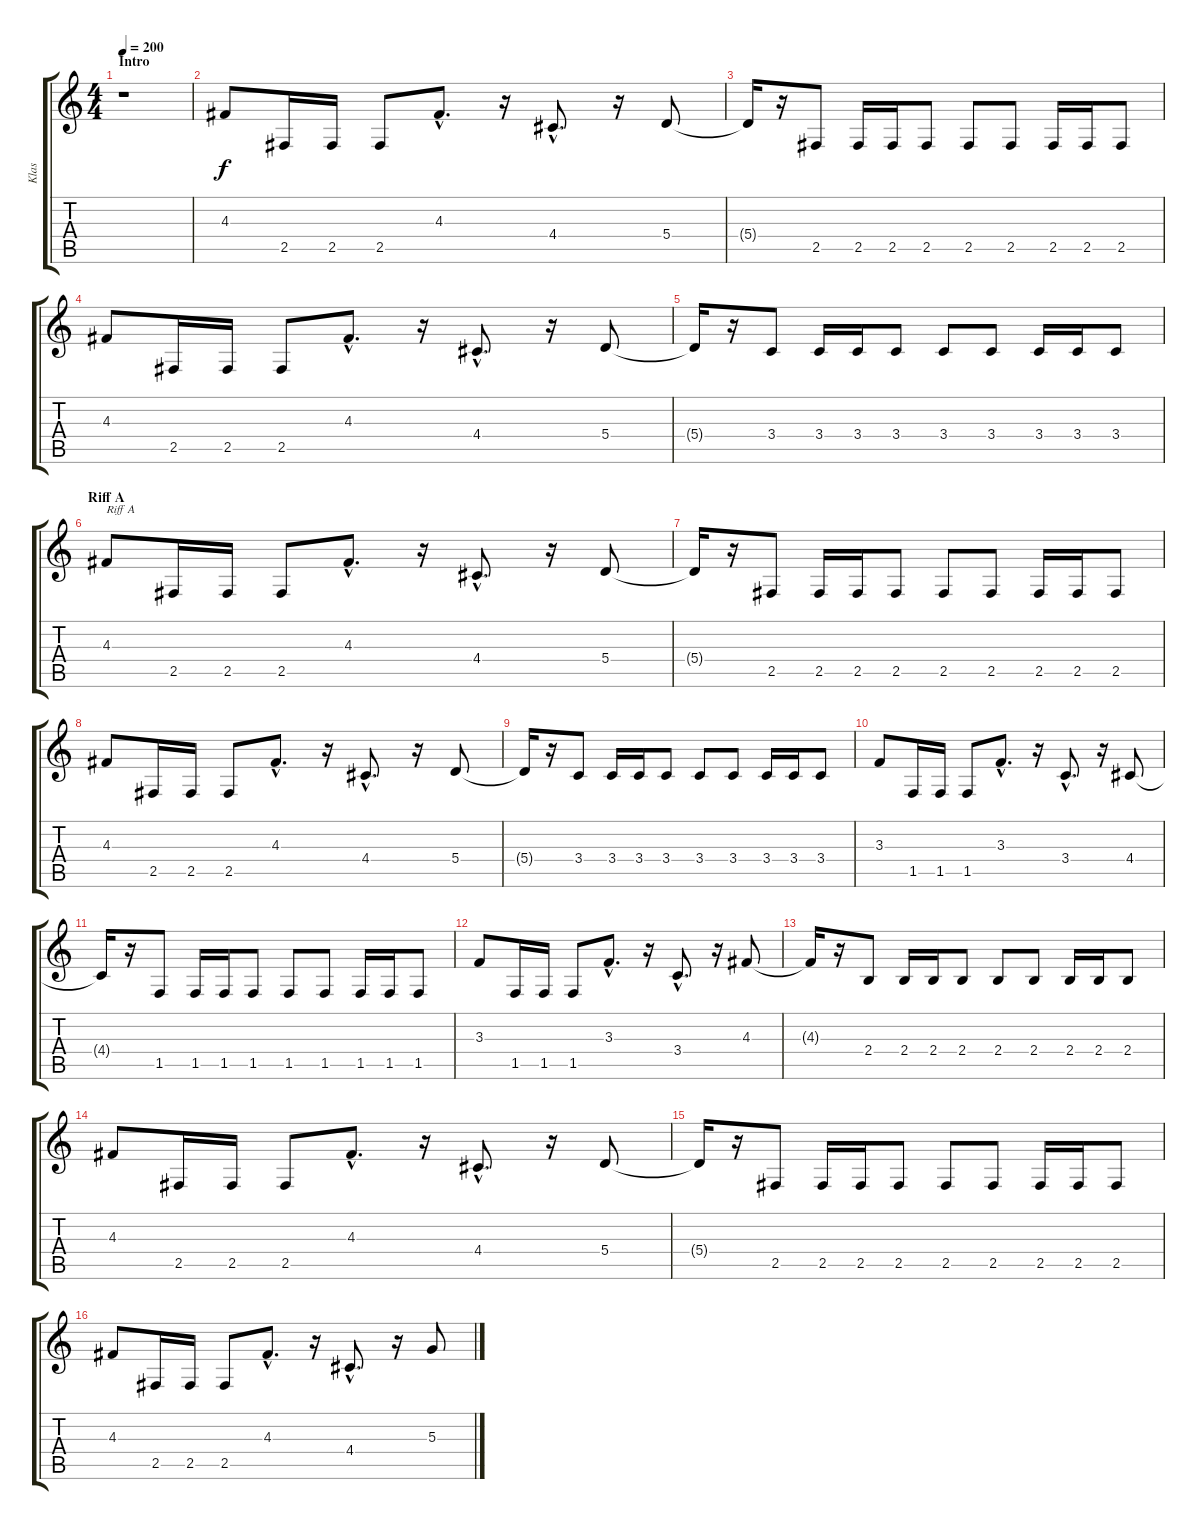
\track ("Klas" "Klas") {instrument distortionguitar}
\staff {score tabs}
\tuning (B3 Gb3 D3 A2 E2 B1) {hide}
\ts (4 4)
\section ("" "Intro")
\tempo 200
\clef g2
\ks c
r.1{dy f instrument distortionguitar} |
4.3.8 2.5.16 2.5.16 2.5.8 4.3{hac}.8{d} r.16 4.4{hac}.8{d} r.16 5.4.8 |
5.4{t}.16 r.16 2.5.8 2.5.16 2.5.16 2.5.8 2.5.8 2.5.8 2.5.16 2.5.16 2.5.8 |
4.3.8 2.5.16 2.5.16 2.5.8 4.3{hac}.8{d} r.16 4.4{hac}.8{d} r.16 5.4.8 |
5.4{t}.16 r.16 3.4.8 3.4.16 3.4.16 3.4.8 3.4.8 3.4.8 3.4.16 3.4.16 3.4.8 |
\section ("" "Riff A")
4.3.8{txt "Riff A"} 2.5.16 2.5.16 2.5.8 4.3{hac}.8{d} r.16 4.4{hac}.8{d} r.16 5.4.8 |
5.4{t}.16 r.16 2.5.8 2.5.16 2.5.16 2.5.8 2.5.8 2.5.8 2.5.16 2.5.16 2.5.8 |
4.3.8 2.5.16 2.5.16 2.5.8 4.3{hac}.8{d} r.16 4.4{hac}.8{d} r.16 5.4.8 |
5.4{t}.16 r.16 3.4.8 3.4.16 3.4.16 3.4.8 3.4.8 3.4.8 3.4.16 3.4.16 3.4.8 |
3.3.8 1.5.16 1.5.16 1.5.8 3.3{hac}.8{d} r.16 3.4{hac}.8{d} r.16 4.4.8 |
4.4{t}.16 r.16 1.5.8 1.5.16 1.5.16 1.5.8 1.5.8 1.5.8 1.5.16 1.5.16 1.5.8 |
3.3.8 1.5.16 1.5.16 1.5.8 3.3{hac}.8{d} r.16 3.4{hac}.8{d} r.16 4.3.8 |
4.3{t}.16 r.16 2.4.8 2.4.16 2.4.16 2.4.8 2.4.8 2.4.8 2.4.16 2.4.16 2.4.8 |
4.3.8 2.5.16 2.5.16 2.5.8 4.3{hac}.8{d} r.16 4.4{hac}.8{d} r.16 5.4.8 |
5.4{t}.16 r.16 2.5.8 2.5.16 2.5.16 2.5.8 2.5.8 2.5.8 2.5.16 2.5.16 2.5.8 |
4.3.8 2.5.16 2.5.16 2.5.8 4.3{hac}.8{d} r.16 4.4{hac}.8{d} r.16 5.3.8
